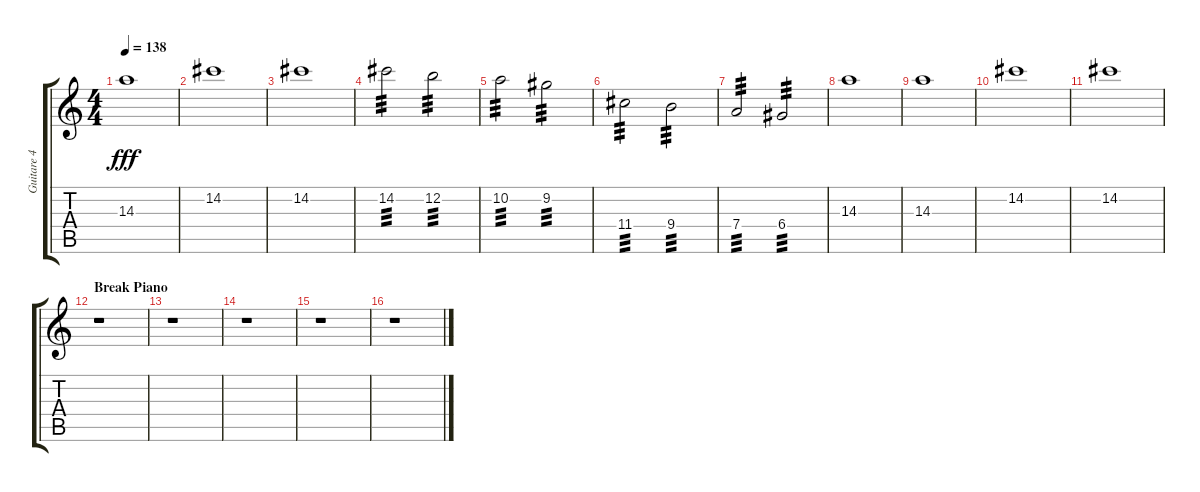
\track ("Guitare 4" "Guitare 4") {instrument distortionguitar}
\staff {score tabs}
\tuning (E4 B3 G3 D3 A2 E2) {hide}
\ts (4 4)
\tempo 138
\clef g2
\ks c
14.3.1{dy fff} |
14.2.1 |
14.2.1 |
14.2.2{tp 3} 12.2.2{tp 3} |
10.2.2{tp 3} 9.2.2{tp 3} |
11.4.2{tp 3} 9.4.2{tp 3} |
7.4.2{tp 3} 6.4.2{tp 3} |
14.3.1 |
14.3.1 |
14.2.1 |
14.2.1 |
\section ("" "Break Piano")
r.1 |
r.1 |
r.1 |
r.1 |
r.1
